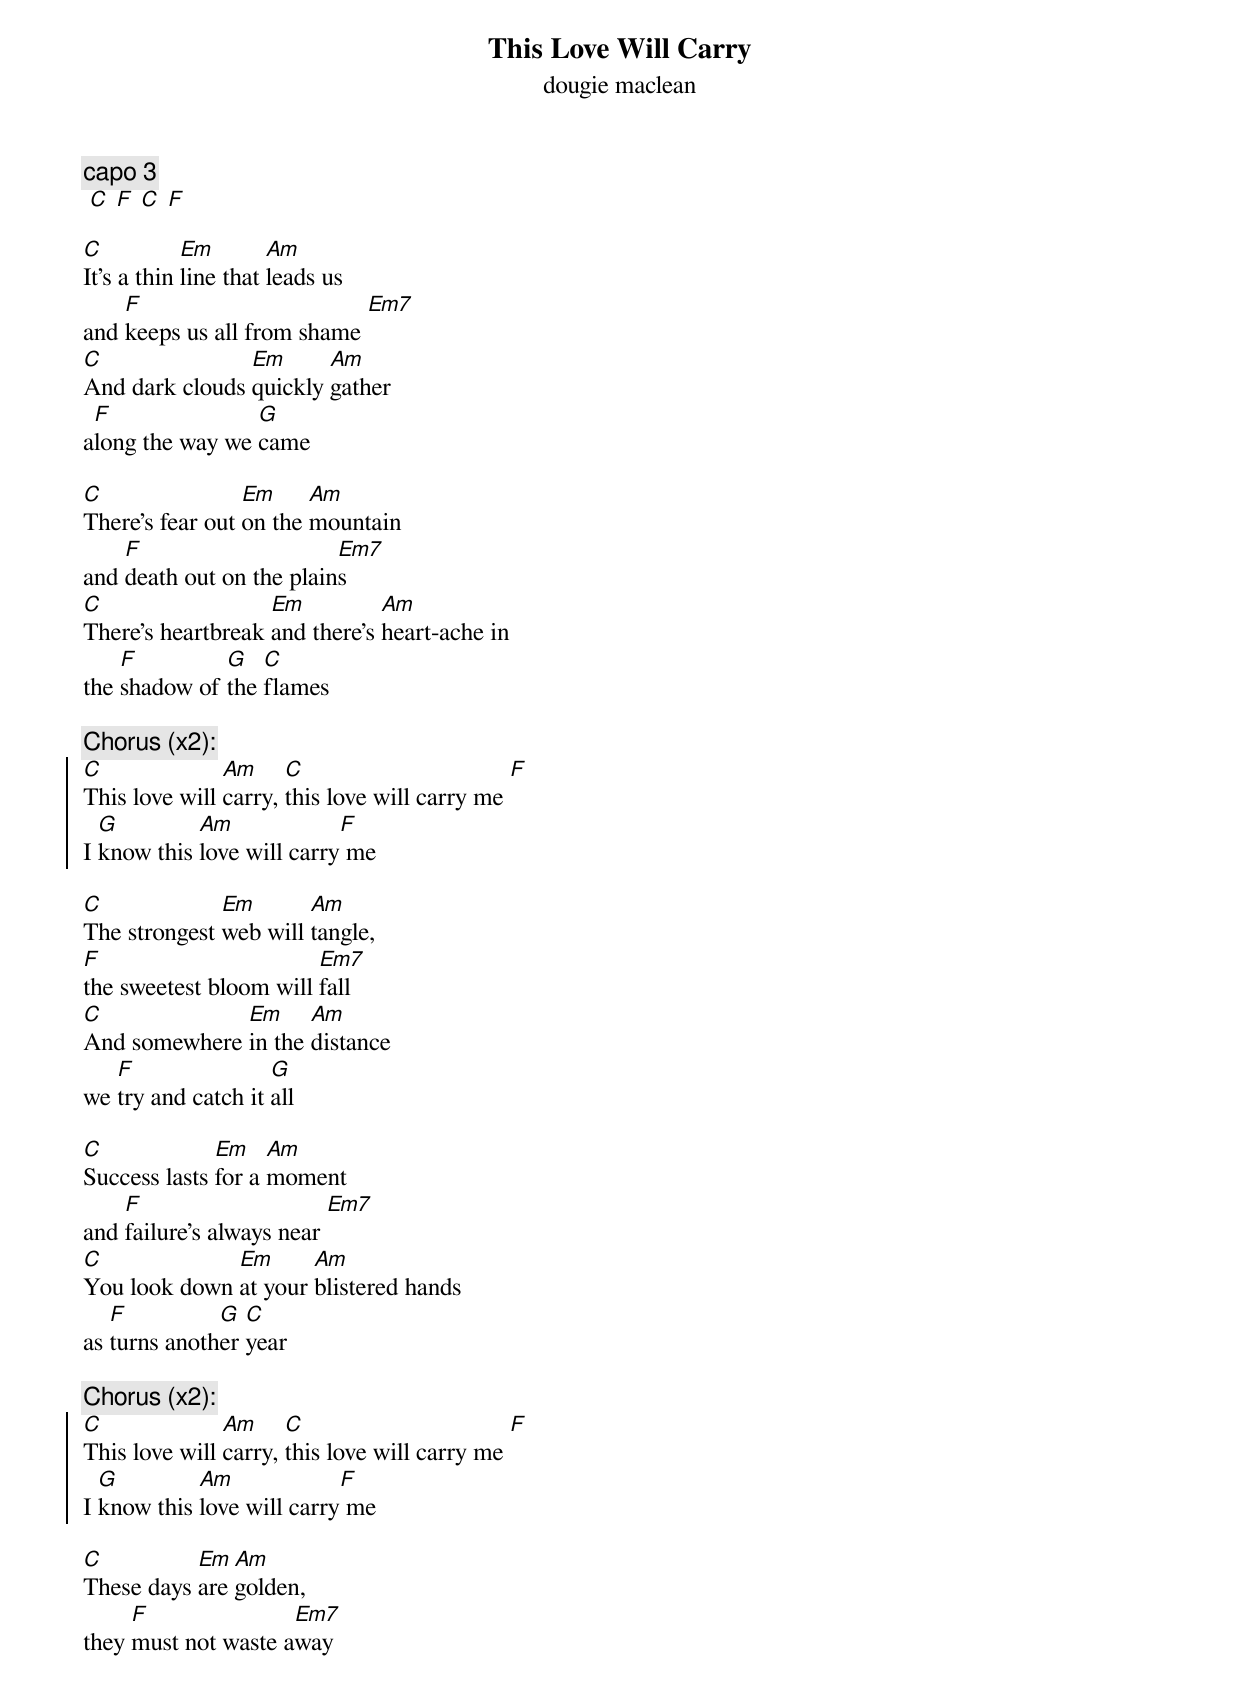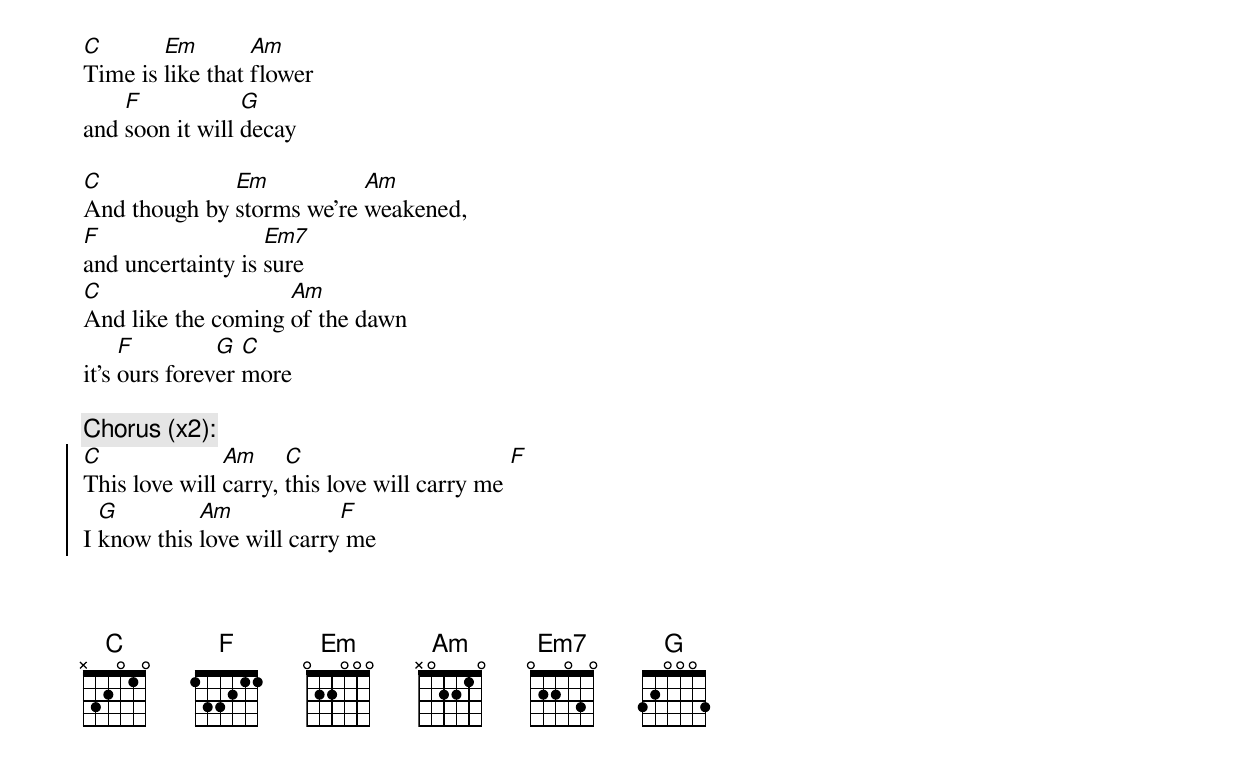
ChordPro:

{title: This Love Will Carry}
{subtitle: dougie maclean}
{c:capo 3}
 [C] [F] [C] [F]

[C]It's a thin [Em]line that [Am]leads us
and [F]keeps us all from shame [Em7]
[C]And dark clouds [Em]quickly [Am]gather
a[F]long the way we [G]came

[C]There's fear out [Em]on the [Am]mountain
and [F]death out on the plain[Em7]s
[C]There's heartbreak [Em]and there’s [Am]heart-ache in
the [F]shadow of [G]the [C]flames

{c:Chorus (x2):}
{soc}
[C]This love will [Am]carry, [C]this love will carry me [F]
I [G]know this [Am]love will carry[F] me
{eoc}

[C]The strongest [Em]web will [Am]tangle,
[F]the sweetest bloom will [Em7]fall
[C]And somewhere [Em]in the [Am]distance
we [F]try and catch it [G]all

[C]Success lasts [Em]for a [Am]moment
and [F]failure's always near [Em7]
[C]You look down [Em]at your [Am]blistered hands
as [F]turns anoth[G]er [C]year

{c:Chorus (x2):}
{soc}
[C]This love will [Am]carry, [C]this love will carry me [F]
I [G]know this [Am]love will carry[F] me
{eoc}

[C]These days [Em]are [Am]golden,
they [F]must not waste a[Em7]way
[C]Time is [Em]like that [Am]flower
and [F]soon it will [G]decay

[C]And though by [Em]storms we're [Am]weakened,
[F]and uncertainty is [Em7]sure
[C]And like the coming [Am]of the dawn
it's [F]ours forev[G]er [C]more

{c:Chorus (x2):}
{soc}
[C]This love will [Am]carry, [C]this love will carry me [F]
I [G]know this [Am]love will carry[F] me
{eoc}


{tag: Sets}

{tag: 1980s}
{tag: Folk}
